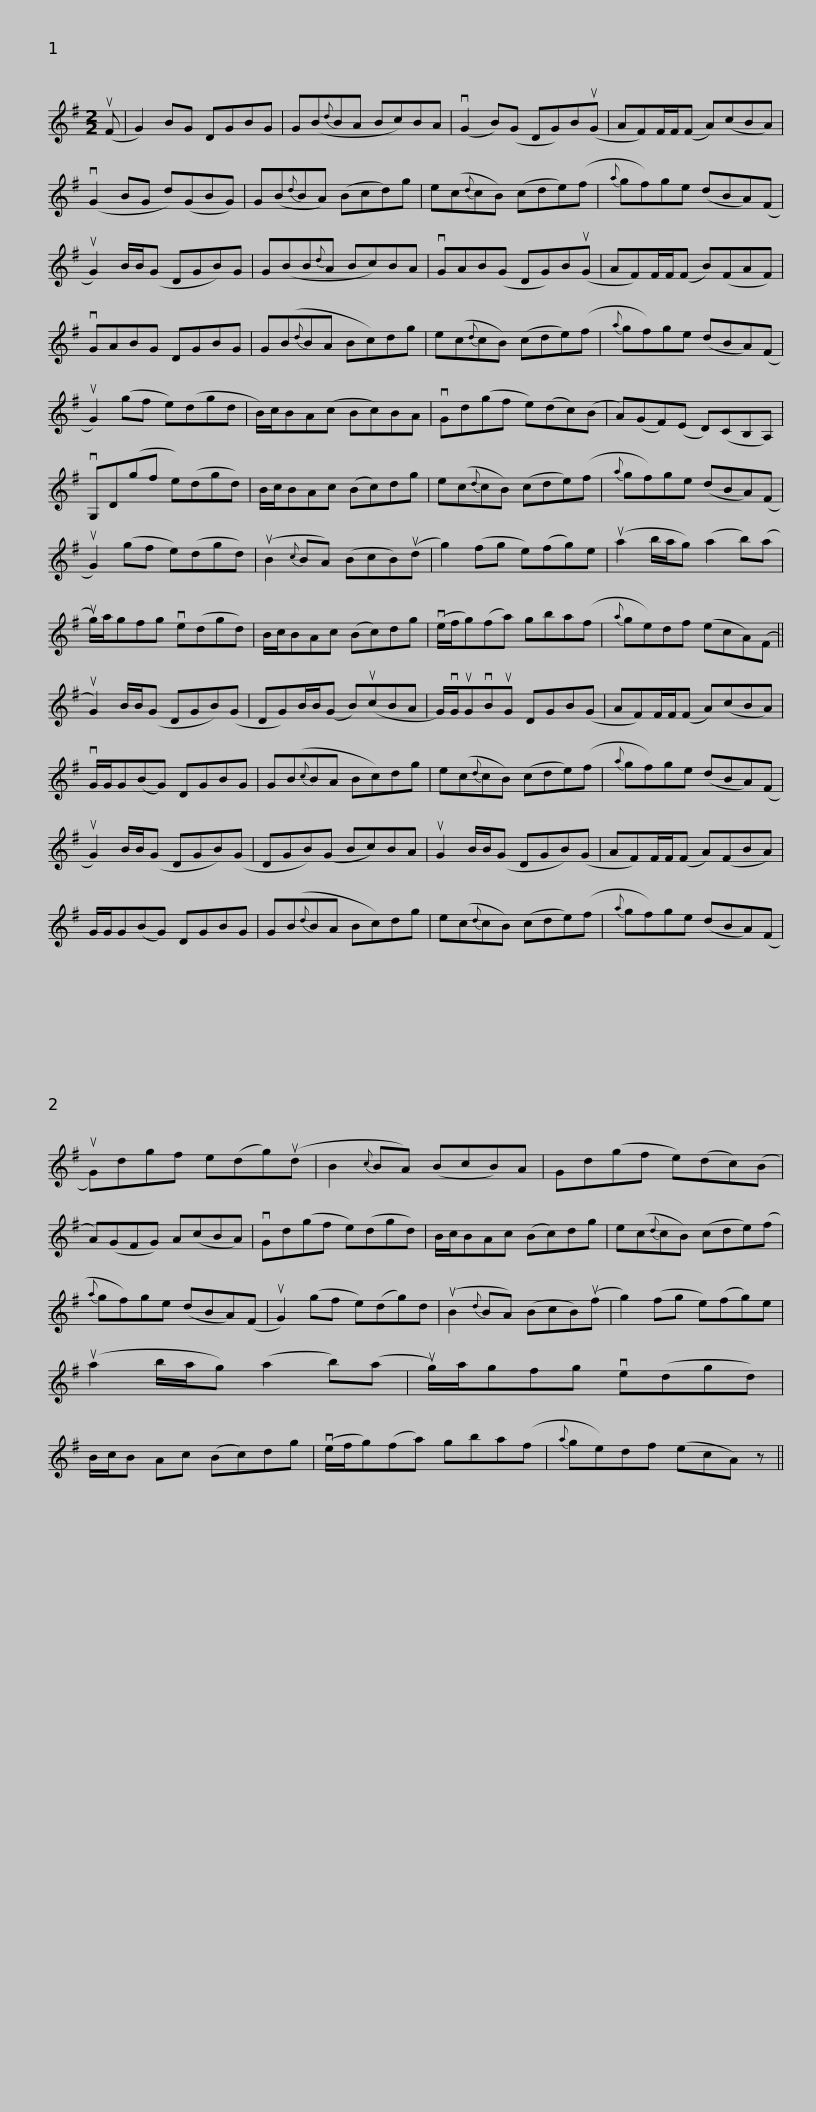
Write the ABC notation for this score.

X:1
L:1/8
M:2/2
I:linebreak $
K:G
V:1 treble
V:1
 (uF | G2) BG DGBG | G(B{d}BA Bc)BA | (vG2 B)(G DG)B(uG | AF)F/F/(F A)(cBA) | %5
 (vG2 BG d)(GBG) |$ G(B{d}BA) (Bcd)g | e(c{d}cB) (cde)(f |{a} gf)ge (dBA)(F | uG2) B/B/(G DGB)G | %10
 G(BB{d}A Bc)BA |$ vGAB(G DG)B(uG | AF)F/F/(F B)(FAF) | vGABG DGBG | G(B{d}BA Bc)dg | %15
 e(c{d}cB) (cde)(f |${a} gf)ge (dBA)(F | uG2) (gf e)(dgd | B/)c/BA(c Bc)BA | vGd(gf e)(dc)(B | %20
 A)(GF)(E D)(CB,A,) |$ vG,D(gf e)(dgd) | B/c/BAc (Bc)dg | e(c{d}cB) (cde)(f |{a} gf)ge (dBA)(F | %25
 uG2) (gf e)(dgd) |$ (uB2{c} BA) (BcB)(ud | g2) (fg e)(fg)e | (ua2 b/a/g) (a2 b)(a | ug/)a/gfg ve(dgd) | %30
 B/c/BAc (Bc)dg |$ (ve/f/g)(fa) gba(f |{a} ge)df (ecA)(F || uG2) B/B/(G DGB)(G | DG)B/B/(G B)(ucBA | %35
 G/)vG/uGvBuG DGB(G |$ AF)F/F/(F A)(cBA) | vG/G/G(BG) DGBG | G(B{c}BA Bc)dg | e(c{d}cB) (cde)(f | %40
{a} gf)ge (dBA)(F |$ uG2) B/B/(G DGB)(G | DGB)(G Bc)BA | uG2 B/B/(G DGB)(G | AF)F/F/(F A)(FBA) | %45
 G/G/G(BG) DGBG |$ G(B{d}BA Bc)dg | e(c{d}cB) (cde)(f |{a} gf)ge (dBA)(F | uG)dgf e(dg)(ud | %50
 B2{c} BA) (BcB)A |$ Gd(gf e)(dc)(B | A)(GFG) A(cBA) | vGd(gf e)(dgd) | B/c/BAc (Bc)dg | %55
 e(c{d}cB) (cde)(f |${a} gf)ge (dBA)(F | uG2) (gf e)(dg)d | (uB2{d} BA) (BcB)(uf | g2) (fg e)(fg)e | %60
 (ua2 b/a/g) (a2 b)(a |$ ug/)a/gfg ve(dgd) | B/c/B Ac (Bc)dg | (ve/f/g)(fa) gba(f |{a} ge)df (ecA) z || %65
